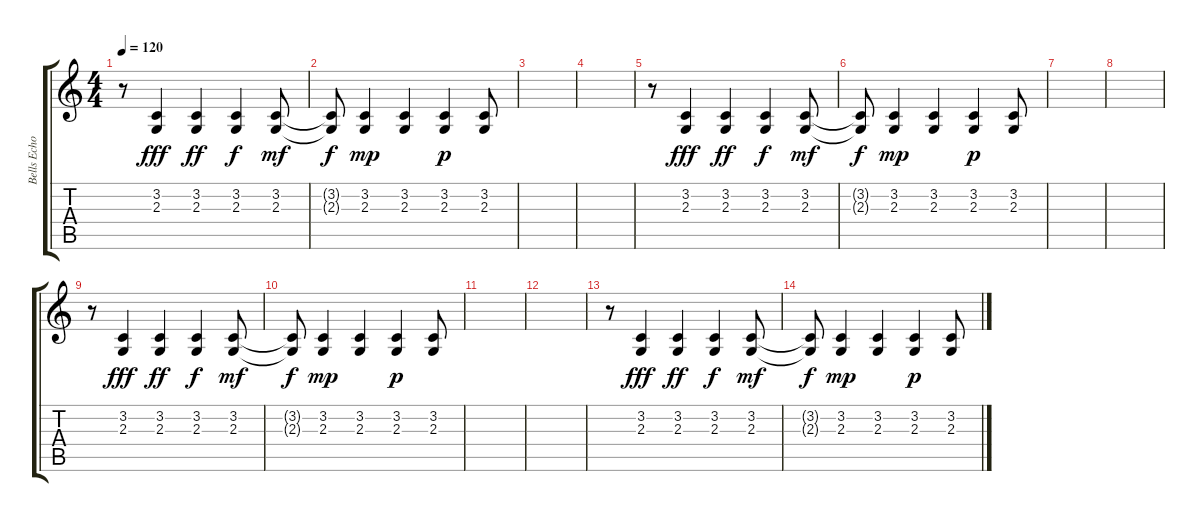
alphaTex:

\track ("Bells Echo" "Bells Echo") {instrument tubularbells}
\staff {score tabs}
\tuning (D4 A3 F3 C3 G2 C2) {hide}
\ts (4 4)
\tempo 120
\clef g2
\ks c
r.8{dy fff instrument tubularbells} (3.2 2.3).4 (3.2 2.3).4{dy ff} (3.2 2.3).4{dy f} (3.2 2.3).8{dy mf} |
(3.2{t} 2.3{t}).8{dy f} (3.2 2.3).4{dy mp} (3.2 2.3).4 (3.2 2.3).4{dy p} (3.2 2.3).8 |
|
|
r.8 (3.2 2.3).4{dy fff} (3.2 2.3).4{dy ff} (3.2 2.3).4{dy f} (3.2 2.3).8{dy mf} |
(3.2{t} 2.3{t}).8{dy f} (3.2 2.3).4{dy mp} (3.2 2.3).4 (3.2 2.3).4{dy p} (3.2 2.3).8 |
|
|
r.8 (3.2 2.3).4{dy fff} (3.2 2.3).4{dy ff} (3.2 2.3).4{dy f} (3.2 2.3).8{dy mf} |
(3.2{t} 2.3{t}).8{dy f} (3.2 2.3).4{dy mp} (3.2 2.3).4 (3.2 2.3).4{dy p} (3.2 2.3).8 |
|
|
r.8 (3.2 2.3).4{dy fff} (3.2 2.3).4{dy ff} (3.2 2.3).4{dy f} (3.2 2.3).8{dy mf} |
(3.2{t} 2.3{t}).8{dy f} (3.2 2.3).4{dy mp} (3.2 2.3).4 (3.2 2.3).4{dy p} (3.2 2.3).8
